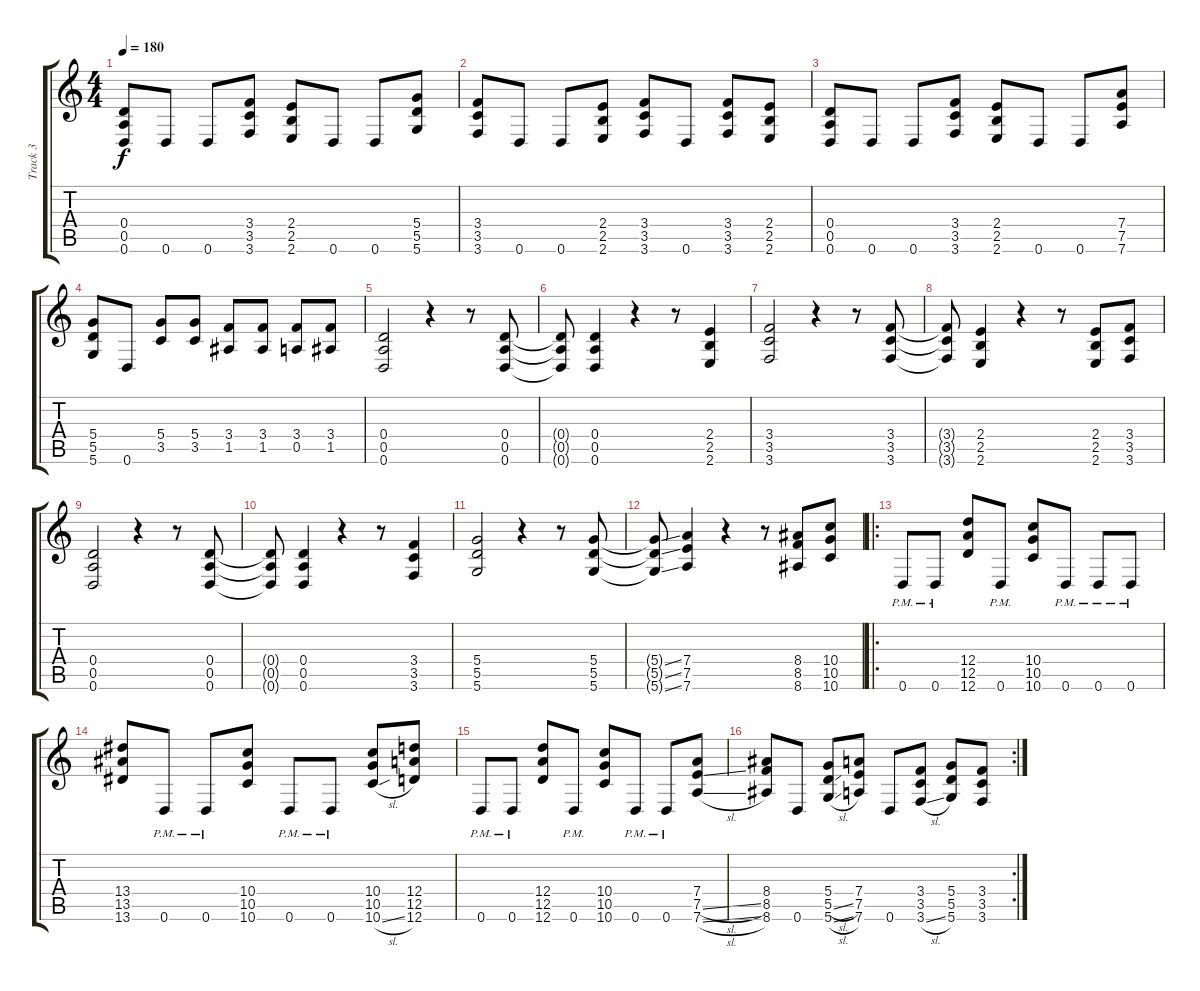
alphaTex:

\track ("Track 3" "Track 3") {instrument distortionguitar}
\staff {score tabs}
\tuning (E4 B3 G3 D3 A2 D2) {hide}
\ts (4 4)
\tempo 180
\clef g2
\ks c
(0.4 0.5 0.6).8{dy f} 0.6.8 0.6.8 (3.4 3.5 3.6).8 (2.4 2.5 2.6).8 0.6.8 0.6.8 (5.4 5.5 5.6).8 |
(3.4 3.5 3.6).8 0.6.8 0.6.8 (2.4 2.5 2.6).8 (3.4 3.5 3.6).8 0.6.8 (3.4 3.5 3.6).8 (2.4 2.5 2.6).8 |
(0.4 0.5 0.6).8 0.6.8 0.6.8 (3.4 3.5 3.6).8 (2.4 2.5 2.6).8 0.6.8 0.6.8 (7.4 7.5 7.6).8 |
(5.4 5.5 5.6).8 0.6.8 (5.4 3.5).8 (5.4 3.5).8 (3.4 1.5).8 (3.4 1.5).8 (3.4 0.5).8 (3.4 1.5).8 |
(0.4 0.5 0.6).2 r.4 r.8 (0.4 0.5 0.6).8 |
(0.4{t} 0.5{t} 0.6{t}).8 (0.4 0.5 0.6).4 r.4 r.8 (2.4 2.5 2.6).4 |
(3.4 3.5 3.6).2 r.4 r.8 (3.4 3.5 3.6).8 |
(3.4{t} 3.5{t} 3.6{t}).8 (2.4 2.5 2.6).4 r.4 r.8 (2.4 2.5 2.6).8 (3.4 3.5 3.6).8 |
(0.4 0.5 0.6).2 r.4 r.8 (0.4 0.5 0.6).8 |
(0.4{t} 0.5{t} 0.6{t}).8 (0.4 0.5 0.6).4 r.4 r.8 (3.4 3.5 3.6).4 |
(5.4 5.5 5.6).2 r.4 r.8 (5.4 5.5 5.6).8 |
(5.4{ss t} 5.5{ss t} 5.6{ss t}).8 (7.4 7.5 7.6).4 r.4 r.8 (8.4 8.5 8.6).8 (10.4 10.5 10.6).8 |
\ro
0.6{pm}.8 0.6{pm}.8 (12.4 12.5 12.6).8 0.6{pm}.8 (10.4 10.5 10.6).8 0.6{pm}.8 0.6{pm}.8 0.6{pm}.8 |
(13.4 13.5 13.6).8 0.6{pm}.8 0.6{pm}.8 (10.4 10.5 10.6).8 0.6{pm}.8 0.6{pm}.8 (10.4 10.5 10.6{sl}).8 (12.4 12.5 12.6).8 |
0.6{pm}.8 0.6{pm}.8 (12.4 12.5 12.6).8 0.6{pm}.8 (10.4 10.5 10.6).8 0.6{pm}.8 0.6{pm}.8 (7.4 7.5{sl} 7.6{sl}).8 |
\rc 2
(8.4 8.5 8.6).8 0.6.8 (5.4 5.5{sl} 5.6{sl}).8 (7.4 7.5 7.6).8 0.6.8 (3.4 3.5 3.6{sl}).8 (5.4 5.5 5.6).8 (3.4{sl} 3.5 3.6).8
